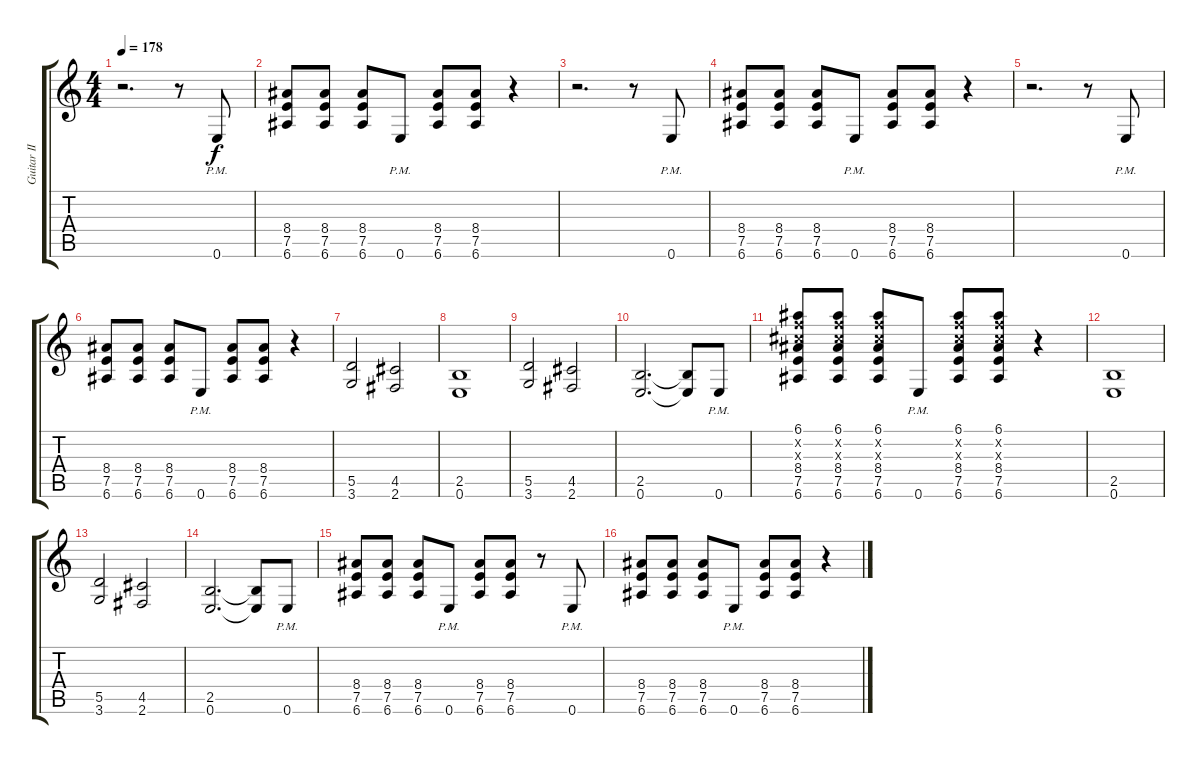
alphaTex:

\track ("Guitar II" "Guitar II") {instrument overdrivenguitar}
\staff {score tabs}
\tuning (E4 B3 G3 D3 A2 E2) {hide}
\ts (4 4)
\tempo 178
\clef g2
\ks c
r.2{d dy f} r.8 0.6{pm}.8 |
(8.4 7.5 6.6).8 (8.4 7.5 6.6).8 (8.4 7.5 6.6).8 0.6{pm}.8 (8.4 7.5 6.6).8 (8.4 7.5 6.6).8 r.4 |
r.2{d} r.8 0.6{pm}.8 |
(8.4 7.5 6.6).8 (8.4 7.5 6.6).8 (8.4 7.5 6.6).8 0.6{pm}.8 (8.4 7.5 6.6).8 (8.4 7.5 6.6).8 r.4 |
r.2{d} r.8 0.6{pm}.8 |
(8.4 7.5 6.6).8 (8.4 7.5 6.6).8 (8.4 7.5 6.6).8 0.6{pm}.8 (8.4 7.5 6.6).8 (8.4 7.5 6.6).8 r.4 |
(5.5 3.6).2 (4.5 2.6).2 |
(2.5 0.6).1 |
(5.5 3.6).2 (4.5 2.6).2 |
(2.5 0.6).2{d} (2.5{t} 0.6{t}).8 0.6{pm}.8 |
(6.1 6.2{x} 6.3{x} 8.4 7.5 6.6).8 (6.1 6.2{x} 6.3{x} 8.4 7.5 6.6).8 (6.1 6.2{x} 6.3{x} 8.4 7.5 6.6).8 0.6{pm}.8 (6.1 6.2{x} 6.3{x} 8.4 7.5 6.6).8 (6.1 6.2{x} 6.3{x} 8.4 7.5 6.6).8 r.4 |
(2.5 0.6).1 |
(5.5 3.6).2 (4.5 2.6).2 |
(2.5 0.6).2{d} (2.5{t} 0.6{t}).8 0.6{pm}.8 |
(8.4 7.5 6.6).8 (8.4 7.5 6.6).8 (8.4 7.5 6.6).8 0.6{pm}.8 (8.4 7.5 6.6).8 (8.4 7.5 6.6).8 r.8 0.6{pm}.8 |
(8.4 7.5 6.6).8 (8.4 7.5 6.6).8 (8.4 7.5 6.6).8 0.6{pm}.8 (8.4 7.5 6.6).8 (8.4 7.5 6.6).8 r.4
